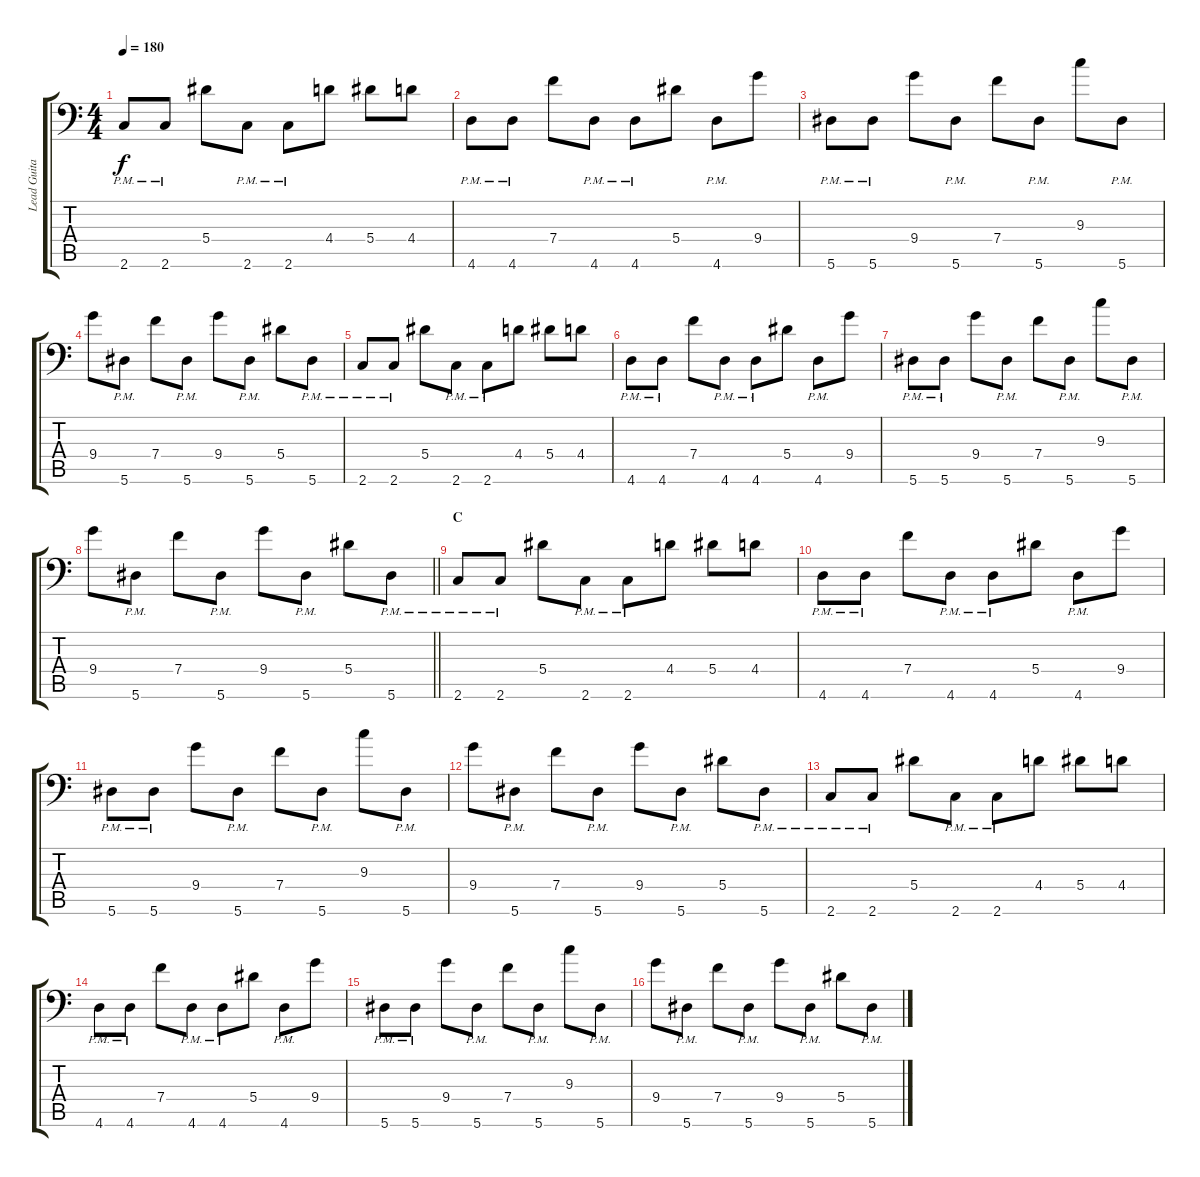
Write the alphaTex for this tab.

\track ("Lead Guitar: Michael Bujaki" "Lead Guita") {instrument overdrivenguitar}
\staff {score tabs}
\tuning (C4 G3 Eb3 Bb2 F2 Bb1) {hide}
\ts (4 4)
\tempo 180
\clef f4
\ks c
2.6{pm}.8{dy f} 2.6{pm}.8 5.4.8 2.6{pm}.8 2.6{pm}.8 4.4.8 5.4.8 4.4.8 |
4.6{pm}.8 4.6{pm}.8 7.4.8 4.6{pm}.8 4.6{pm}.8 5.4.8 4.6{pm}.8 9.4.8 |
5.6{pm}.8 5.6{pm}.8 9.4.8 5.6{pm}.8 7.4.8 5.6{pm}.8 9.3.8 5.6{pm}.8 |
9.4.8 5.6{pm}.8 7.4.8 5.6{pm}.8 9.4.8 5.6{pm}.8 5.4.8 5.6{pm}.8 |
2.6{pm}.8 2.6{pm}.8 5.4.8 2.6{pm}.8 2.6{pm}.8 4.4.8 5.4.8 4.4.8 |
4.6{pm}.8 4.6{pm}.8 7.4.8 4.6{pm}.8 4.6{pm}.8 5.4.8 4.6{pm}.8 9.4.8 |
5.6{pm}.8 5.6{pm}.8 9.4.8 5.6{pm}.8 7.4.8 5.6{pm}.8 9.3.8 5.6{pm}.8 |
\barLineRight lightlight
9.4.8 5.6{pm}.8 7.4.8 5.6{pm}.8 9.4.8 5.6{pm}.8 5.4.8 5.6{pm}.8 |
\section ("" "C")
2.6{pm}.8 2.6{pm}.8 5.4.8 2.6{pm}.8 2.6{pm}.8 4.4.8 5.4.8 4.4.8 |
4.6{pm}.8 4.6{pm}.8 7.4.8 4.6{pm}.8 4.6{pm}.8 5.4.8 4.6{pm}.8 9.4.8 |
5.6{pm}.8 5.6{pm}.8 9.4.8 5.6{pm}.8 7.4.8 5.6{pm}.8 9.3.8 5.6{pm}.8 |
9.4.8 5.6{pm}.8 7.4.8 5.6{pm}.8 9.4.8 5.6{pm}.8 5.4.8 5.6{pm}.8 |
2.6{pm}.8 2.6{pm}.8 5.4.8 2.6{pm}.8 2.6{pm}.8 4.4.8 5.4.8 4.4.8 |
4.6{pm}.8 4.6{pm}.8 7.4.8 4.6{pm}.8 4.6{pm}.8 5.4.8 4.6{pm}.8 9.4.8 |
5.6{pm}.8 5.6{pm}.8 9.4.8 5.6{pm}.8 7.4.8 5.6{pm}.8 9.3.8 5.6{pm}.8 |
9.4.8 5.6{pm}.8 7.4.8 5.6{pm}.8 9.4.8 5.6{pm}.8 5.4.8 5.6{pm}.8
